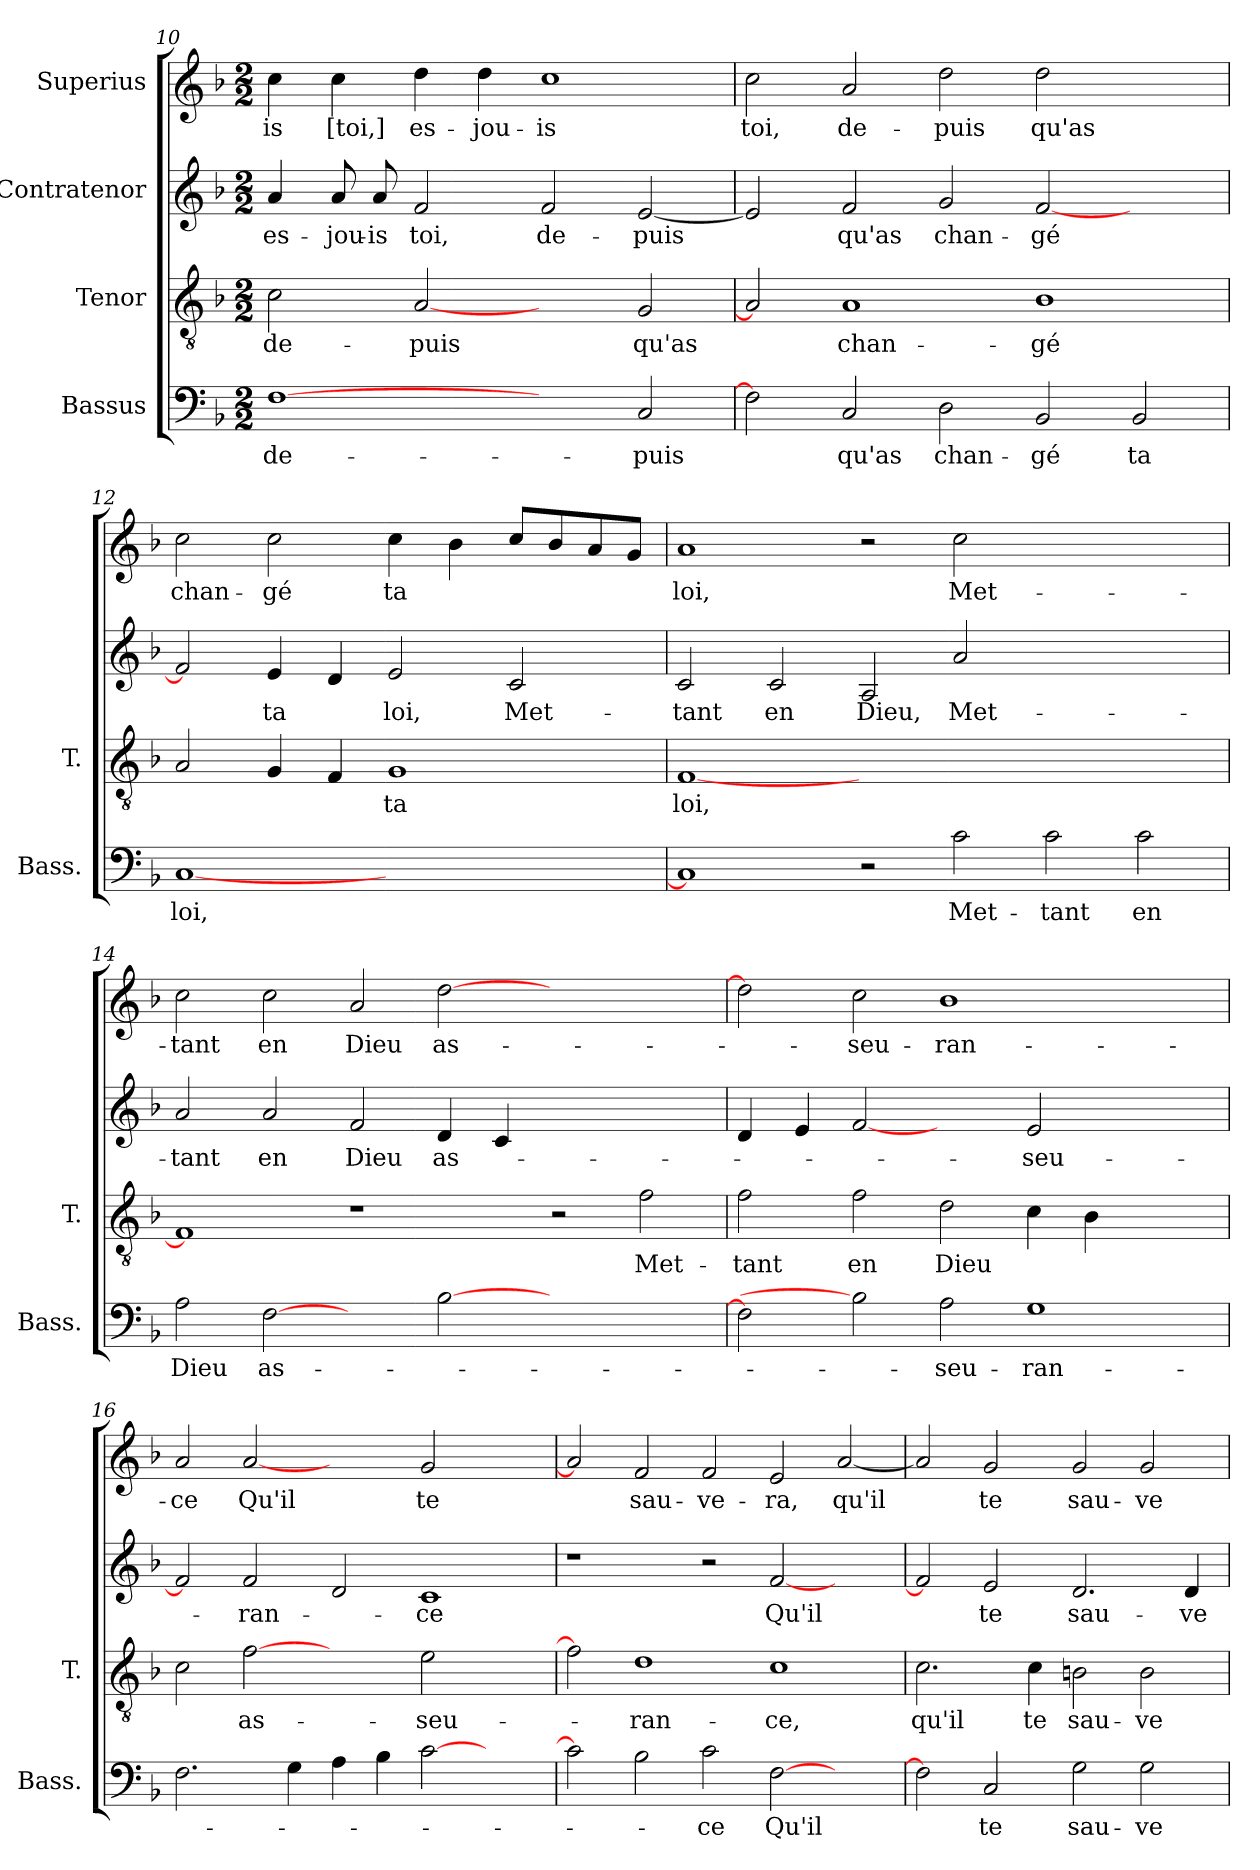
**kern	**text	**kern	**text	**kern	**text	**kern	**text
*part4	*part4	*part3	*part3	*part2	*part2	*part1	*part1
*staff4	*staff4	*staff3	*staff3	*staff2	*staff2	*staff1	*staff1
*I"Bassus	*	*I"Tenor	*	*I"Contratenor	*	*I"Superius	*
*I'Bass.	*	*I'T.	*	*	*	*	*
*clefF4	*	*clefGv2	*	*clefG2	*	*clefG2	*
*	*	*ITrd7c12	*	*	*	*	*
*k[b-]	*	*k[b-]	*	*k[b-]	*	*k[b-]	*
*F:	*	*F:	*	*F:	*	*F:	*
*M2/2	*	*M2/2	*	*M2/2	*	*M2/2	*
=10	=10	=10	=10	=10	=10	=10	=10
[1F\	de-	2C\	de-	4a/	es-	4cc\	-is
.	.	.	.	8a/	-jou-	4cc\	[toi,]
.	.	.	.	8a/	-is	.	.
.	.	[2AA/	-puis	2f/	toi,	4dd\	es-
.	.	.	.	.	.	4dd\	-jou-
2ryy	.	2ryy	.	2f/	de-	1cc\	-is
2C/	-puis	2GG/	qu'as	[2e/	-puis	.	.
=11	=11	=11	=11	=11	=11	=11	=11
2F\]	.	2AA/]	.	2e/]	.	2cc\	toi,
2C/	qu'as	1AA/	chan-	2f/	qu'as	2a/	de-
2D\	chan-	.	.	2g/	chan-	2dd\	-puis
2BB-/	-gé	1BB-\	-gé	[2f/	-gé	2dd\	qu'as
2BB-/	ta	.	.	2ryy	.	2ryy	.
!!LO:LB:g=z
=12	=12	=12	=12	=12	=12	=12	=12
[1C/	loi,	2AA/	.	2f/]	.	2cc\	chan-
.	.	4GG/	.	4e/	ta	2cc\	-gé
.	.	4FF/	.	4d/	.	.	.
1ryy	.	1GG/	ta	2e/	loi,	4cc\	ta
.	.	.	.	.	.	4b-\	.
.	.	.	.	2c/	Met-	8cc/L	.
.	.	.	.	.	.	8b-/	.
.	.	.	.	.	.	8a/	.
.	.	.	.	.	.	8g/J	.
=13	=13	=13	=13	=13	=13	=13	=13
1C/]	.	[1FF/	loi,	2c/	-tant	1a/	loi,
.	.	.	.	2c/	en	.	.
2r	.	0ryy	.	2A/	Dieu,	2r	.
2c\	Met-	.	.	2a/	Met-	2cc\	Met-
2c\	-tant	.	.	1ryy	.	1ryy	.
2c\	en	.	.	.	.	.	.
=14	=14	=14	=14	=14	=14	=14	=14
2A\	Dieu	1FF/]	.	2a/	-tant	2cc\	-tant
[2F\	as-	.	.	2a/	en	2cc\	en
2ryy	.	1r	.	2f/	Dieu	2a/	Dieu
[2B-\	.	.	.	4d/	as-	[2dd\	as-
.	.	.	.	4c/	.	.	.
1ryy	.	2r	.	1ryy	.	1ryy	.
.	.	2F\	Met-	.	.	.	.
=15	=15	=15	=15	=15	=15	=15	=15
2F\]	.	2F\	-tant	4d/	.	2dd\]	.
.	.	.	.	4e/	.	.	.
2B-\]	.	2F\	en	[2f/	.	2cc\	-seu-
2A\	-seu-	2D\	Dieu	2ryy	.	1b-\	-ran-
1G\	-ran-	4C\	.	2e/	-seu-	.	.
.	.	4BB-\	.	.	.	.	.
.	.	2ryy	.	2ryy	.	2ryy	.
!!LO:PB:g=z
=16	=16	=16	=16	=16	=16	=16	=16
2.F\	.	2C\	.	2f/]	.	2a/	-ce
.	.	[2F\	as-	2f/	-ran-	[2a/	Qu'il
4G\	.	.	.	.	.	.	.
4A\	.	2ryy	.	2d/	.	2ryy	.
4B-\	.	.	.	.	.	.	.
[2c\	.	2E\	-seu-	1c/	-ce	2g/	te
2ryy	.	2ryy	.	.	.	2ryy	.
=17	=17	=17	=17	=17	=17	=17	=17
2c\]	.	2F\]	.	1r	.	2a/]	.
2B-\	.	1D\	-ran-	.	.	2f/	sau-
2c\	-ce	.	.	2r	.	2f/	-ve-
[2F\	Qu'il	1C\	-ce,	[2f/	Qu'il	2e/	-ra,
2ryy	.	.	.	2ryy	.	[2a/	qu'il
=18	=18	=18	=18	=18	=18	=18	=18
2F\]	.	2.C\	qu'il	2f/]	.	2a/]	.
2C/	te	.	.	2e/	te	2g/	te
.	.	4C\	te	.	.	.	.
2G\	sau-	2BBn\	sau-	2.d/	sau-	2g/	sau-
2G\	-ve-	2BB\	-ve-	.	.	2g/	-ve-
.	.	.	.	4d/	-ve-	.	.
=	=	=	=	=	=	=	=
*-	*-	*-	*-	*-	*-	*-	*-
